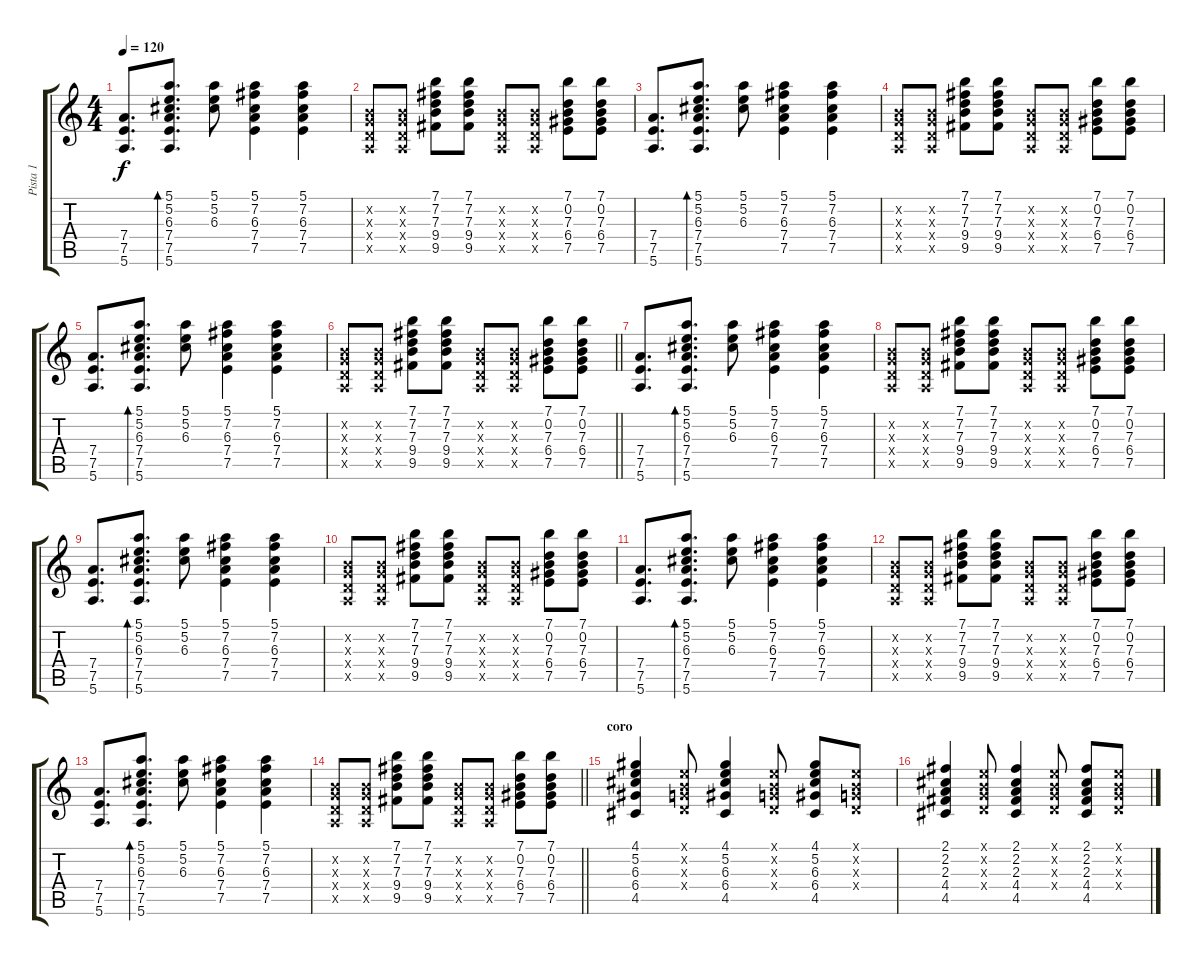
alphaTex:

\track ("Pista 1" "Pista 1") {instrument acousticguitarsteel}
\staff {score tabs}
\tuning (E4 B3 G3 D3 A2 E2) {hide}
\ts (4 4)
\tempo 120
\clef g2
\ks c
(7.4 7.5 5.6).8{d dy f} (5.1 5.2 6.3 7.4 7.5 5.6).8{d bd 120} (5.1 5.2 6.3).8 (5.1 7.2 6.3 7.4 7.5).4 (5.1 7.2 6.3 7.4 7.5).4 |
(0.2{x} 0.3{x} 0.4{x} 0.5{x}).8 (0.2{x} 0.3{x} 0.4{x} 0.5{x}).8 (7.1 7.2 7.3 9.4 9.5).8 (7.1 7.2 7.3 9.4 9.5).8 (0.2{x} 0.3{x} 0.4{x} 0.5{x}).8 (0.2{x} 0.3{x} 0.4{x} 0.5{x}).8 (7.1 0.2 7.3 6.4 7.5).8 (7.1 0.2 7.3 6.4 7.5).8 |
(7.4 7.5 5.6).8{d} (5.1 5.2 6.3 7.4 7.5 5.6).8{d bd 120} (5.1 5.2 6.3).8 (5.1 7.2 6.3 7.4 7.5).4 (5.1 7.2 6.3 7.4 7.5).4 |
(0.2{x} 0.3{x} 0.4{x} 0.5{x}).8 (0.2{x} 0.3{x} 0.4{x} 0.5{x}).8 (7.1 7.2 7.3 9.4 9.5).8 (7.1 7.2 7.3 9.4 9.5).8 (0.2{x} 0.3{x} 0.4{x} 0.5{x}).8 (0.2{x} 0.3{x} 0.4{x} 0.5{x}).8 (7.1 0.2 7.3 6.4 7.5).8 (7.1 0.2 7.3 6.4 7.5).8 |
(7.4 7.5 5.6).8{d} (5.1 5.2 6.3 7.4 7.5 5.6).8{d bd 120} (5.1 5.2 6.3).8 (5.1 7.2 6.3 7.4 7.5).4 (5.1 7.2 6.3 7.4 7.5).4 |
\barLineRight lightlight
(0.2{x} 0.3{x} 0.4{x} 0.5{x}).8 (0.2{x} 0.3{x} 0.4{x} 0.5{x}).8 (7.1 7.2 7.3 9.4 9.5).8 (7.1 7.2 7.3 9.4 9.5).8 (0.2{x} 0.3{x} 0.4{x} 0.5{x}).8 (0.2{x} 0.3{x} 0.4{x} 0.5{x}).8 (7.1 0.2 7.3 6.4 7.5).8 (7.1 0.2 7.3 6.4 7.5).8 |
\section ("" "")
(7.4 7.5 5.6).8{d} (5.1 5.2 6.3 7.4 7.5 5.6).8{d bd 120} (5.1 5.2 6.3).8 (5.1 7.2 6.3 7.4 7.5).4 (5.1 7.2 6.3 7.4 7.5).4 |
(0.2{x} 0.3{x} 0.4{x} 0.5{x}).8 (0.2{x} 0.3{x} 0.4{x} 0.5{x}).8 (7.1 7.2 7.3 9.4 9.5).8 (7.1 7.2 7.3 9.4 9.5).8 (0.2{x} 0.3{x} 0.4{x} 0.5{x}).8 (0.2{x} 0.3{x} 0.4{x} 0.5{x}).8 (7.1 0.2 7.3 6.4 7.5).8 (7.1 0.2 7.3 6.4 7.5).8 |
(7.4 7.5 5.6).8{d} (5.1 5.2 6.3 7.4 7.5 5.6).8{d bd 120} (5.1 5.2 6.3).8 (5.1 7.2 6.3 7.4 7.5).4 (5.1 7.2 6.3 7.4 7.5).4 |
(0.2{x} 0.3{x} 0.4{x} 0.5{x}).8 (0.2{x} 0.3{x} 0.4{x} 0.5{x}).8 (7.1 7.2 7.3 9.4 9.5).8 (7.1 7.2 7.3 9.4 9.5).8 (0.2{x} 0.3{x} 0.4{x} 0.5{x}).8 (0.2{x} 0.3{x} 0.4{x} 0.5{x}).8 (7.1 0.2 7.3 6.4 7.5).8 (7.1 0.2 7.3 6.4 7.5).8 |
(7.4 7.5 5.6).8{d} (5.1 5.2 6.3 7.4 7.5 5.6).8{d bd 120} (5.1 5.2 6.3).8 (5.1 7.2 6.3 7.4 7.5).4 (5.1 7.2 6.3 7.4 7.5).4 |
(0.2{x} 0.3{x} 0.4{x} 0.5{x}).8 (0.2{x} 0.3{x} 0.4{x} 0.5{x}).8 (7.1 7.2 7.3 9.4 9.5).8 (7.1 7.2 7.3 9.4 9.5).8 (0.2{x} 0.3{x} 0.4{x} 0.5{x}).8 (0.2{x} 0.3{x} 0.4{x} 0.5{x}).8 (7.1 0.2 7.3 6.4 7.5).8 (7.1 0.2 7.3 6.4 7.5).8 |
(7.4 7.5 5.6).8{d} (5.1 5.2 6.3 7.4 7.5 5.6).8{d bd 120} (5.1 5.2 6.3).8 (5.1 7.2 6.3 7.4 7.5).4 (5.1 7.2 6.3 7.4 7.5).4 |
\barLineRight lightlight
(0.2{x} 0.3{x} 0.4{x} 0.5{x}).8 (0.2{x} 0.3{x} 0.4{x} 0.5{x}).8 (7.1 7.2 7.3 9.4 9.5).8 (7.1 7.2 7.3 9.4 9.5).8 (0.2{x} 0.3{x} 0.4{x} 0.5{x}).8 (0.2{x} 0.3{x} 0.4{x} 0.5{x}).8 (7.1 0.2 7.3 6.4 7.5).8 (7.1 0.2 7.3 6.4 7.5).8 |
\section ("" "coro")
(4.1 5.2 6.3 6.4 4.5).4 (0.1{x} 0.2{x} 0.3{x} 0.4{x}).8 (4.1 5.2 6.3 6.4 4.5).4 (0.1{x} 0.2{x} 0.3{x} 0.4{x}).8 (4.1 5.2 6.3 6.4 4.5).8 (0.1{x} 0.2{x} 0.3{x} 0.4{x}).8 |
(2.1 2.2 2.3 4.4 4.5).4 (0.1{x} 0.2{x} 0.3{x} 0.4{x}).8 (2.1 2.2 2.3 4.4 4.5).4 (0.1{x} 0.2{x} 0.3{x} 0.4{x}).8 (2.1 2.2 2.3 4.4 4.5).8 (0.1{x} 0.2{x} 0.3{x} 0.4{x}).8
